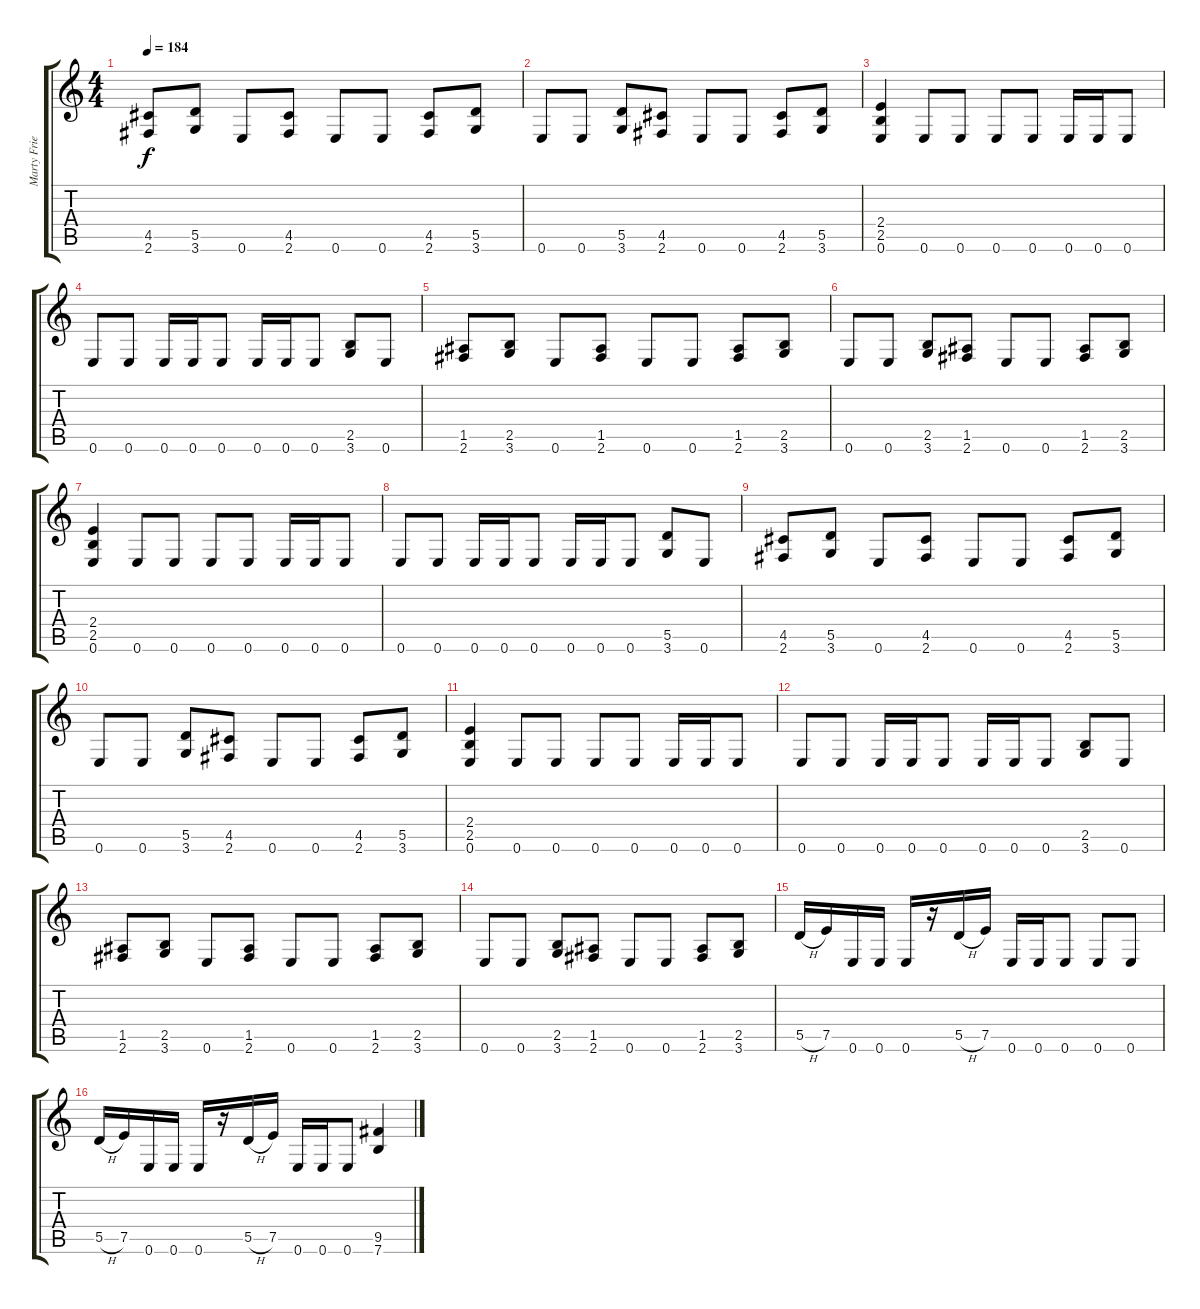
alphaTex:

\track ("Marty Friedman" "Marty Frie") {instrument distortionguitar}
\staff {score tabs}
\tuning (E4 B3 G3 D3 A2 E2) {hide}
\ts (4 4)
\tempo 184
\clef g2
\ks c
(4.5 2.6).8{dy f} (5.5 3.6).8 0.6.8 (4.5 2.6).8 0.6.8 0.6.8 (4.5 2.6).8 (5.5 3.6).8 |
0.6.8 0.6.8 (5.5 3.6).8 (4.5 2.6).8 0.6.8 0.6.8 (4.5 2.6).8 (5.5 3.6).8 |
(2.4 2.5 0.6).4 0.6.8 0.6.8 0.6.8 0.6.8 0.6.16 0.6.16 0.6.8 |
0.6.8 0.6.8 0.6.16 0.6.16 0.6.8 0.6.16 0.6.16 0.6.8 (2.5 3.6).8 0.6.8 |
(1.5 2.6).8 (2.5 3.6).8 0.6.8 (1.5 2.6).8 0.6.8 0.6.8 (1.5 2.6).8 (2.5 3.6).8 |
0.6.8 0.6.8 (2.5 3.6).8 (1.5 2.6).8 0.6.8 0.6.8 (1.5 2.6).8 (2.5 3.6).8 |
(2.4 2.5 0.6).4 0.6.8 0.6.8 0.6.8 0.6.8 0.6.16 0.6.16 0.6.8 |
0.6.8 0.6.8 0.6.16 0.6.16 0.6.8 0.6.16 0.6.16 0.6.8 (5.5 3.6).8 0.6.8 |
(4.5 2.6).8 (5.5 3.6).8 0.6.8 (4.5 2.6).8 0.6.8 0.6.8 (4.5 2.6).8 (5.5 3.6).8 |
0.6.8 0.6.8 (5.5 3.6).8 (4.5 2.6).8 0.6.8 0.6.8 (4.5 2.6).8 (5.5 3.6).8 |
(2.4 2.5 0.6).4 0.6.8 0.6.8 0.6.8 0.6.8 0.6.16 0.6.16 0.6.8 |
0.6.8 0.6.8 0.6.16 0.6.16 0.6.8 0.6.16 0.6.16 0.6.8 (2.5 3.6).8 0.6.8 |
(1.5 2.6).8 (2.5 3.6).8 0.6.8 (1.5 2.6).8 0.6.8 0.6.8 (1.5 2.6).8 (2.5 3.6).8 |
0.6.8 0.6.8 (2.5 3.6).8 (1.5 2.6).8 0.6.8 0.6.8 (1.5 2.6).8 (2.5 3.6).8 |
5.5{h}.16 7.5.16 0.6.16 0.6.16 0.6.16 r.16 5.5{h}.16 7.5.16 0.6.16 0.6.16 0.6.8 0.6.8 0.6.8 |
5.5{h}.16 7.5.16 0.6.16 0.6.16 0.6.16 r.16 5.5{h}.16 7.5.16 0.6.16 0.6.16 0.6.8 (9.5 7.6).4
